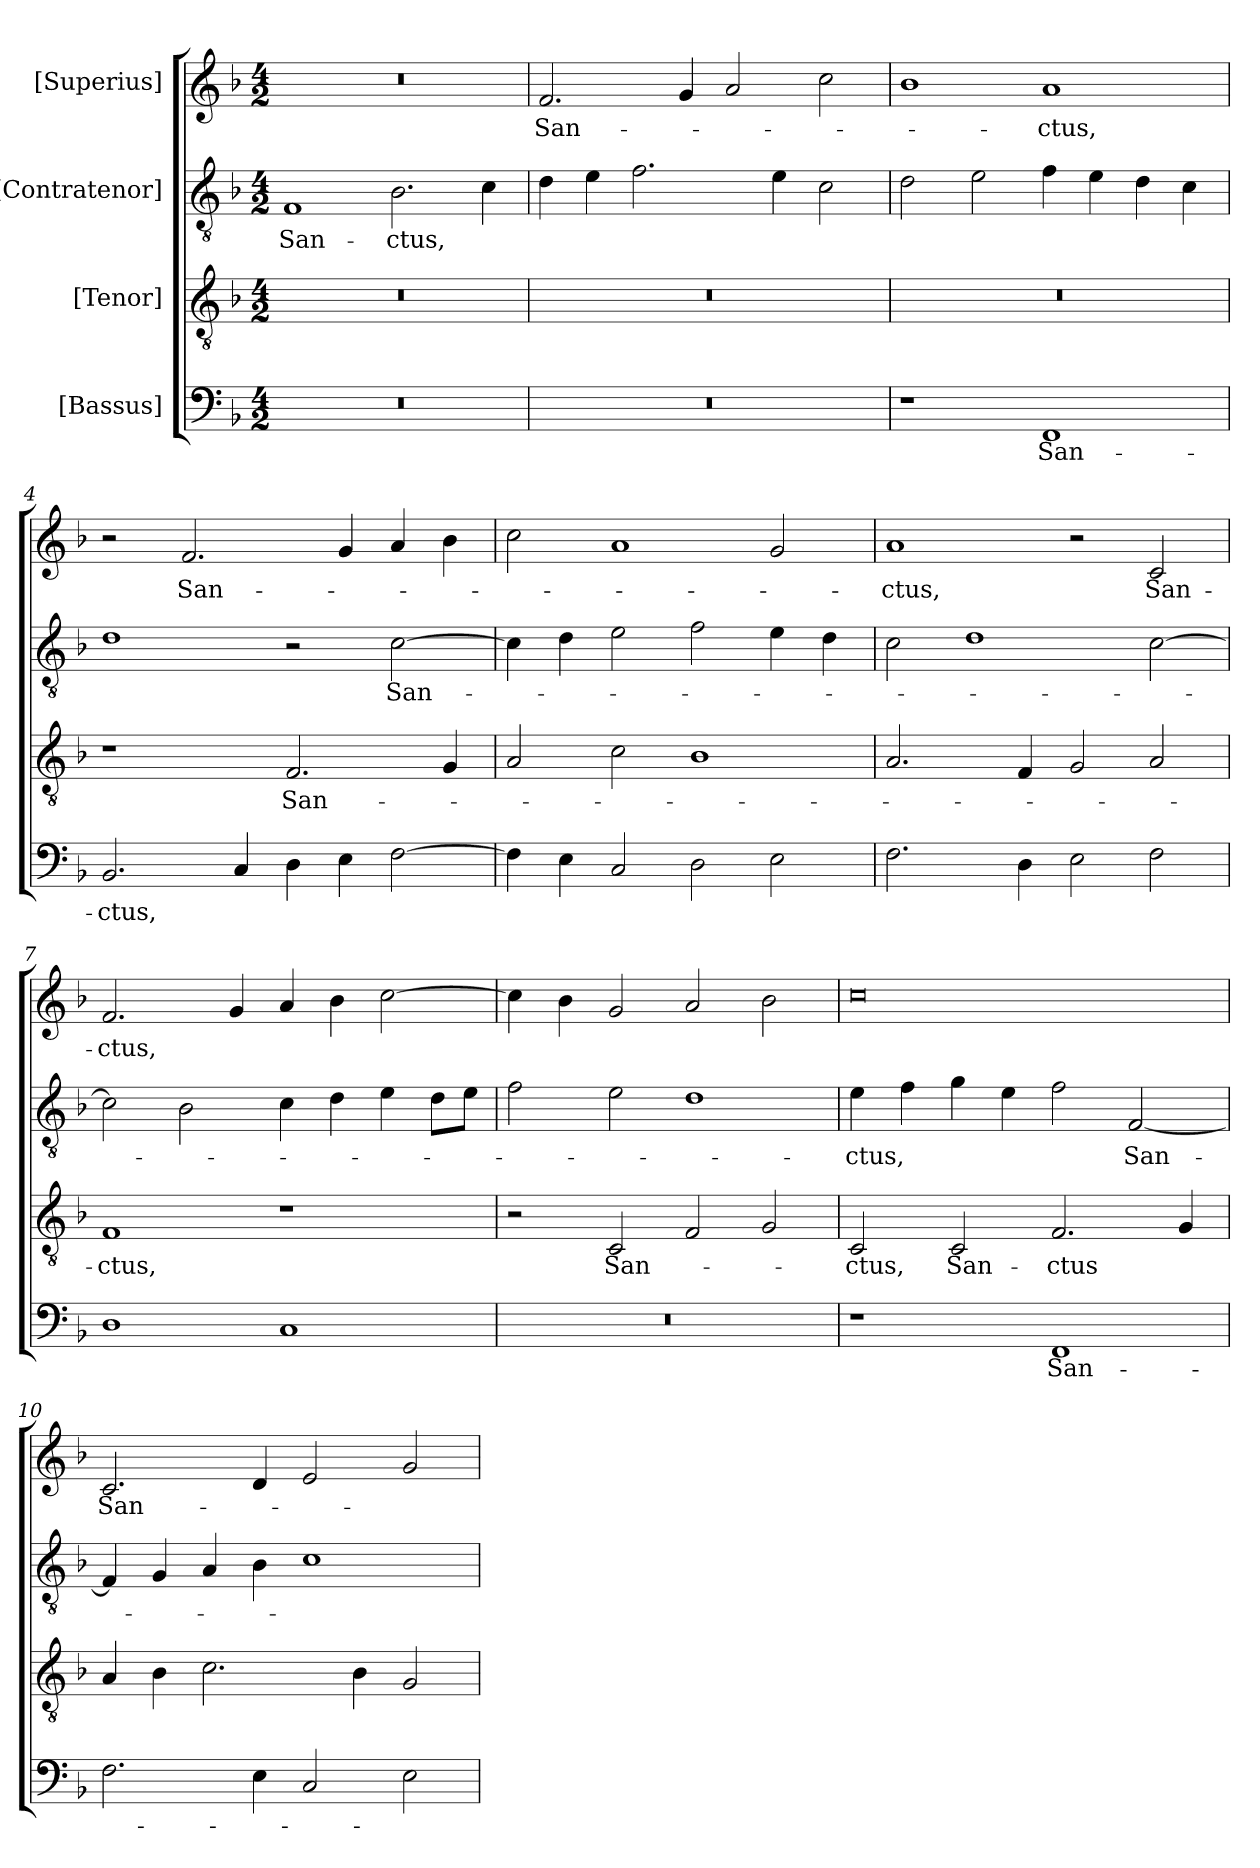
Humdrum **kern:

**kern	**text	**kern	**text	**kern	**text	**kern	**text
*part4	*part4	*part3	*part3	*part2	*part2	*part1	*part1
*staff4	*staff4	*staff3	*staff3	*staff2	*staff2	*staff1	*staff1
*I"[Bassus]	*	*I"[Tenor]	*	*I"[Contratenor]	*	*I"[Superius]	*
*clefF4	*	*clefGv2	*	*clefGv2	*	*clefG2	*
*k[b-]	*	*k[b-]	*	*k[b-]	*	*k[b-]	*
*M4/2	*	*M4/2	*	*M4/2	*	*M4/2	*
=1	=1	=1	=1	=1	=1	=1	=1
0r	.	0r	.	1F/	San-	0r	.
.	.	.	.	2.B-\	-ctus,	.	.
.	.	.	.	4c\	.	.	.
=2	=2	=2	=2	=2	=2	=2	=2
0r	.	0r	.	4d\	.	2.f/	San-
.	.	.	.	4e\	.	.	.
.	.	.	.	2.f\	.	.	.
.	.	.	.	.	.	4g/	.
.	.	.	.	.	.	2a/	.
.	.	.	.	4e\	.	.	.
.	.	.	.	2c\	.	2cc\	.
=3	=3	=3	=3	=3	=3	=3	=3
1r	.	0r	.	2d\	.	1b-/	.
.	.	.	.	2e\	.	.	.
1FF/	San-	.	.	4f\	.	1a\	-ctus,
.	.	.	.	4e\	.	.	.
.	.	.	.	4d\	.	.	.
.	.	.	.	4c\	.	.	.
=4	=4	=4	=4	=4	=4	=4	=4
2.BB-/	-ctus,	1r	.	1d/	.	2r	.
.	.	.	.	.	.	2.f/	San-
4C/	.	.	.	.	.	.	.
4D\	.	2.F/	San-	2r	.	.	.
4E\	.	.	.	.	.	4g/	.
[2F\	.	.	.	[2c\	San-	4a/	.
.	.	4G/	.	.	.	4b-\	.
=5	=5	=5	=5	=5	=5	=5	=5
4F\]	.	2A/	.	4c\]	.	2cc\	.
4E\	.	.	.	4d\	.	.	.
2C/	.	2c\	.	2e\	.	1a/	.
2D\	.	1B-/	.	2f\	.	.	.
2E\	.	.	.	4e\	.	2g/	.
.	.	.	.	4d\	.	.	.
=6	=6	=6	=6	=6	=6	=6	=6
2.F\	.	2.A/	.	2c\	.	1a\	-ctus,
.	.	.	.	1d\	.	.	.
4D\	.	4F/	.	.	.	.	.
2E\	.	2G/	.	.	.	2r	.
2F\	.	2A/	.	[2c\	.	2c/	San-
=7	=7	=7	=7	=7	=7	=7	=7
1D\	.	1F/	-ctus,	2c\]	.	2.f/	-ctus,
.	.	.	.	2B-\	.	.	.
.	.	.	.	.	.	4g/	.
1C/	.	1r	.	4c\	.	4a/	.
.	.	.	.	4d\	.	4b-\	.
.	.	.	.	4e\	.	[2cc\	.
.	.	.	.	8d\L	.	.	.
.	.	.	.	8e\J	.	.	.
=8	=8	=8	=8	=8	=8	=8	=8
0r	.	2r	.	2f\	.	4cc\]	.
.	.	.	.	.	.	4b-\	.
.	.	2C/	San-	2e\	.	2g/	.
.	.	2F/	.	1d/	.	2a/	.
.	.	2G/	.	.	.	2b-\	.
=9	=9	=9	=9	=9	=9	=9	=9
1r	.	2C/	-ctus,	4e\	-ctus,	0cc/	.
.	.	.	.	4f\	.	.	.
.	.	2C/	San-	4g\	.	.	.
.	.	.	.	4e\	.	.	.
1FF/	San-	2.F/	-ctus	2f\	.	.	.
.	.	.	.	[2F/	San-	.	.
.	.	4G/	.	.	.	.	.
=10	=10	=10	=10	=10	=10	=10	=10
2.F\	.	4A/	.	4F/]	.	2.c/	San-
.	.	4B-\	.	4G/	.	.	.
.	.	2.c\	.	4A/	.	.	.
4E\	.	.	.	4B-\	.	4d/	.
2C/	.	.	.	1c\	.	2e/	.
.	.	4B-\	.	.	.	.	.
2E\	.	2G/	.	.	.	2g/	.
=	=	=	=	=	=	=	=
*-	*-	*-	*-	*-	*-	*-	*-
